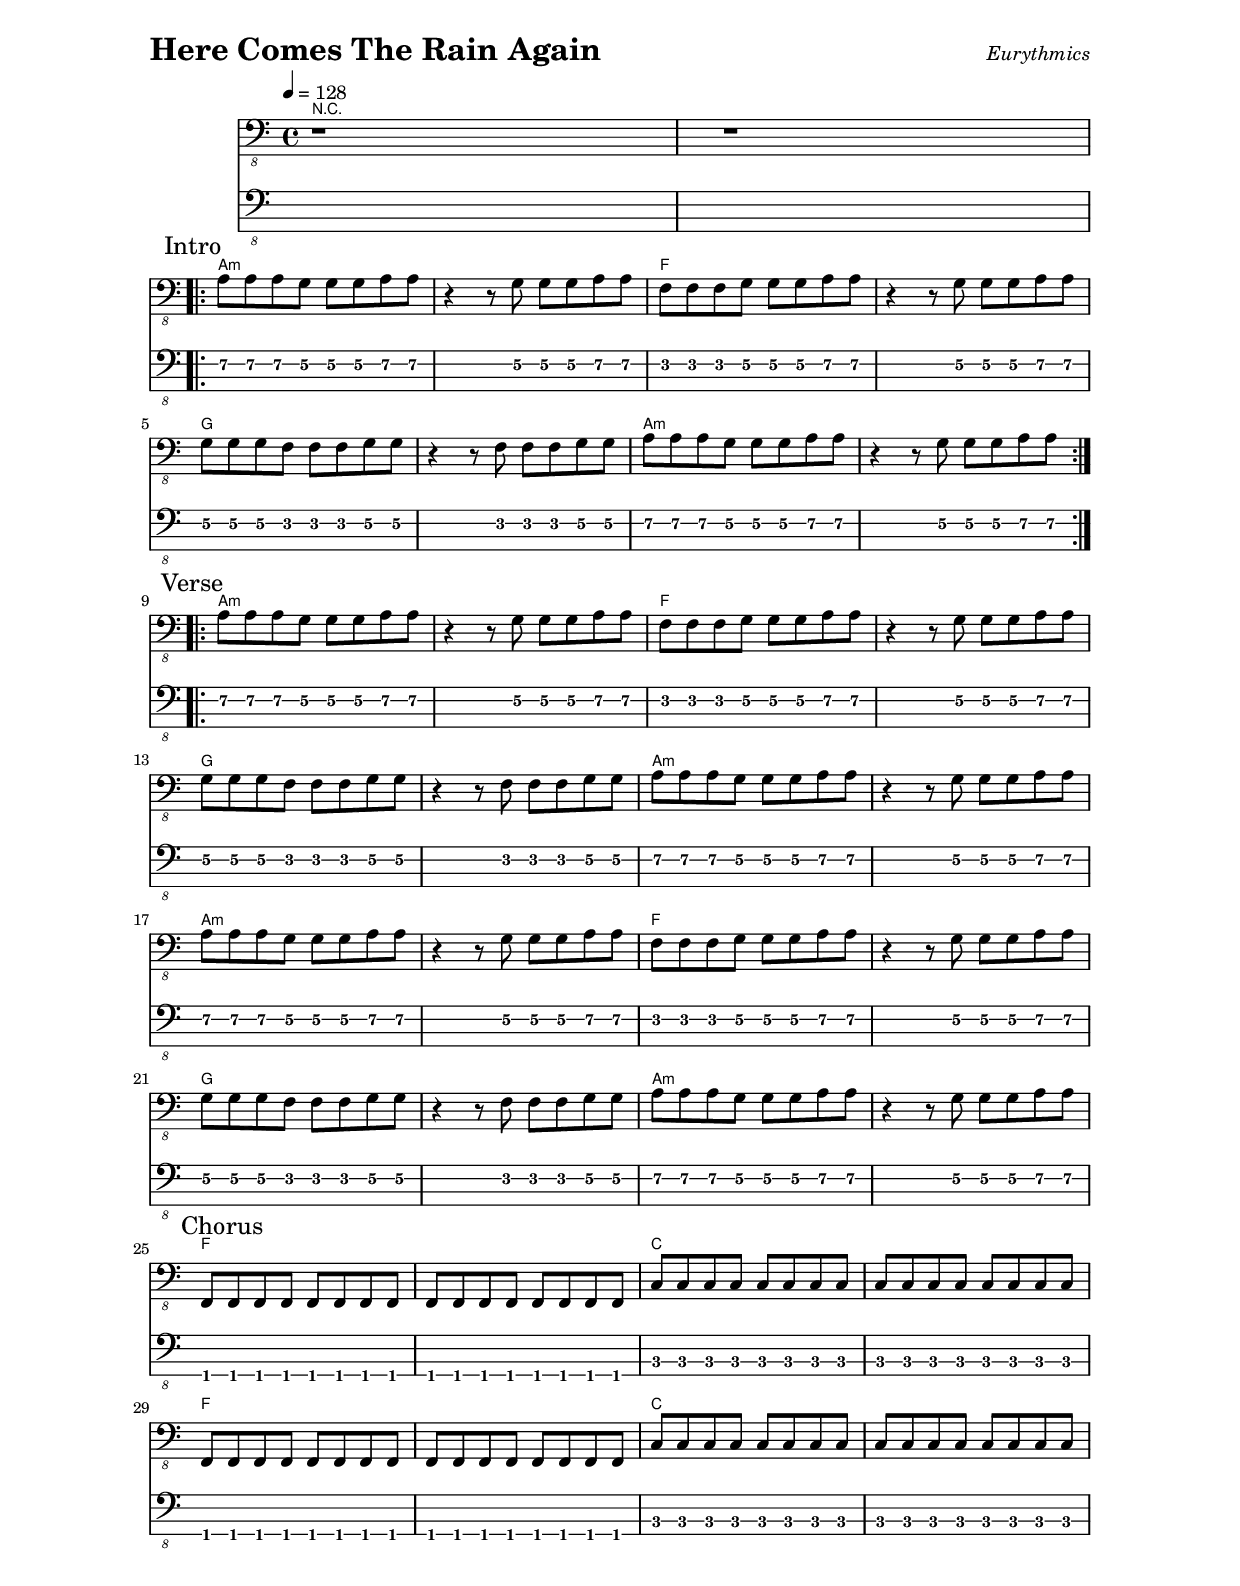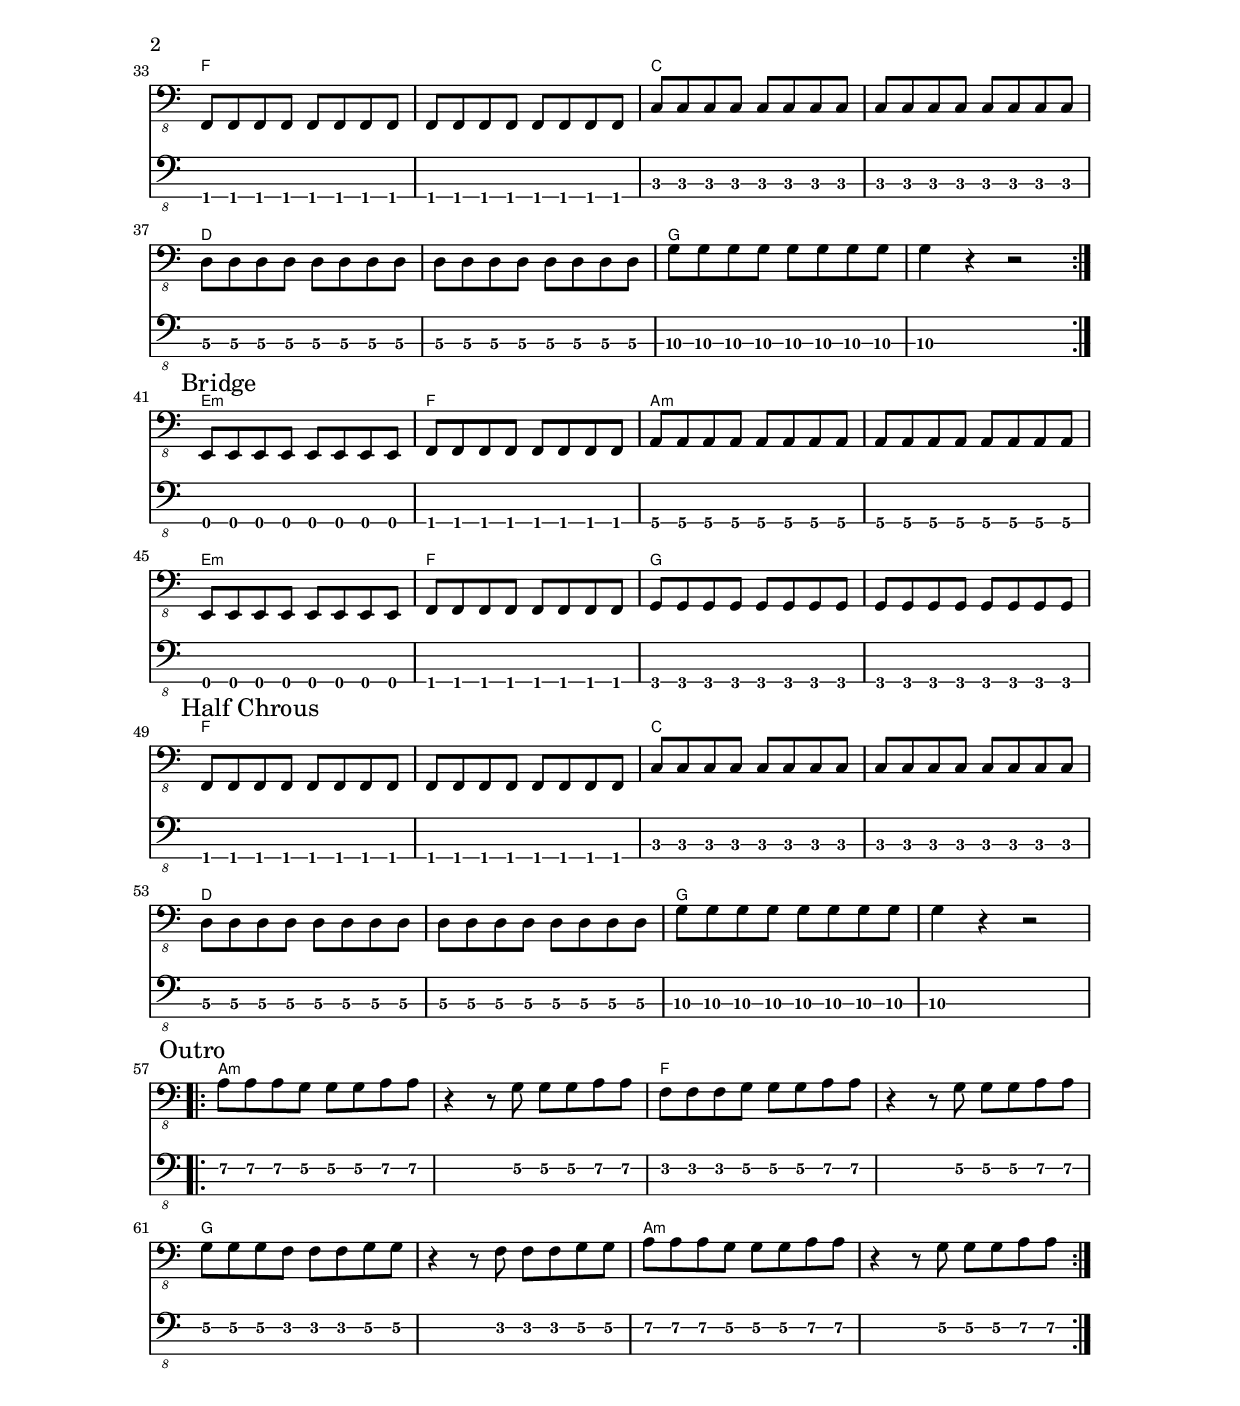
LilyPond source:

% LilyBin

\version "2.18.0"
\include "english.ly"
DSfine = {
  \once \override Score.RehearsalMark #'break-visibility = #'#(#t #t #f)
  \mark \markup { \small "D.S. al fine" }
}

DS = {
  \once \override Score.RehearsalMark #'break-visibility = #'#(#t #t #f)
  \mark \markup { \small "D.S." }
}

DCfine = {
  \once \override Score.RehearsalMark #'break-visibility = #'#(#t #t #f)
  \mark \markup { \small "D.C. al fine" }
}

DCcoda = {
  \once \override Score.RehearsalMark #'break-visibility = #'#(#t #t #f)
  \mark \markup { \small "D.C. al coda" }
}

DScoda = {
  \once \override Score.RehearsalMark #'break-visibility = #'#(#t #t #f)
  \mark \markup { \small "D.S. al coda" }
}

Fine = {
  \once \override Score.RehearsalMark #'break-visibility = #'#(#t #t #f)
  \mark \markup { \small \italic "fine" }
}

GotoCoda = {
  \once \override Score.RehearsalMark #'break-visibility = #'#(#t #t #f)
  \mark \markup { "To Coda" \musicglyph #"scripts.coda" }
}

Coda = {
  \once \override Score.RehearsalMark #'break-visibility = #'#(#f #t #t)
  \mark \markup { \musicglyph #"scripts.coda" "Coda" }
}

Segno = {
  \once \override Score.RehearsalMark #'break-visibility = #'#(#f #t #t)
  \mark \markup { \small \musicglyph #"scripts.segno" }
}
	


\header {
  piece = \markup { \fontsize #4 \bold "Here Comes The Rain Again" }
  opus = \markup { \italic "Eurythmics" }
}

\paper { 
  left-margin = 1 \in	
  right-margin = 1 \in
  top-margin = 0.75 \in
  bottom-margin = 0.75 \in
}

#(set-global-staff-size 17)
		
cbreak = { 
  \break
} 
sbreak = { \break }


global = {
  \time 4/4
  \tempo 4 = 128
  \override Glissando.style = #'zigzag
}

my_notes = \relative c, {
  \clef "bass_8"
  \key c \major

  r1 | r1 |
  \sbreak
  
  \set Score.currentBarNumber = #1
  
  \repeat volta 2 {
    \mark \markup { "Intro" }
    a'8\2 a\2 a\2 g\2 g\2 g\2 a\2 a\2 | r4 r8 g8\2 g\2 g\2 a\2 a\2 | f8\2 f\2 f\2 g\2 g\2 g\2 a\2 a\2 | r4 r8 g8\2 g\2 g\2 a\2 a\2 |
    \cbreak
    g8\2 g\2 g\2 f\2 f\2 f\2 g\2 g\2  | r4 r8 f8\2 f\2 f\2 g\2 g\2 | a8\2 a\2 a\2 g\2 g\2 g\2 a\2 a\2 | r4 r8 g8\2 g\2 g\2 a\2 a\2 |
  }
  \repeat volta 2 {
    \mark \markup { "Verse" }
    a8\2 a\2 a\2 g\2 g\2 g\2 a\2 a\2 | r4 r8 g8\2 g\2 g\2 a\2 a\2 | f8\2 f\2 f\2 g\2 g\2 g\2 a\2 a\2 | r4 r8 g8\2 g\2 g\2 a\2 a\2 |
    \cbreak
    g8\2 g\2 g\2 f\2 f\2 f\2 g\2 g\2  | r4 r8 f8\2 f\2 f\2 g\2 g\2 | a8\2 a\2 a\2 g\2 g\2 g\2 a\2 a\2 | r4 r8 g8\2 g\2 g\2 a\2 a\2 |

    a8\2 a\2 a\2 g\2 g\2 g\2 a\2 a\2 | r4 r8 g8\2 g\2 g\2 a\2 a\2 | f8\2 f\2 f\2 g\2 g\2 g\2 a\2 a\2 | r4 r8 g8\2 g\2 g\2 a\2 a\2 |
    \cbreak
    g8\2 g\2 g\2 f\2 f\2 f\2 g\2 g\2  | r4 r8 f8\2 f\2 f\2 g\2 g\2 | a8\2 a\2 a\2 g\2 g\2 g\2 a\2 a\2 | r4 r8 g8\2 g\2 g\2 a\2 a\2 |

    \sbreak
    \mark \markup { "Chorus" }
    f,8 f f f f f f f | f8 f f f f f f f | c'8 c c c c c c c | c8 c c c c c c c |
    \cbreak
    f,8 f f f f f f f | f8 f f f f f f f | c'8 c c c c c c c | c8 c c c c c c c |
    \cbreak
    f,8 f f f f f f f | f8 f f f f f f f | c'8 c c c c c c c | c8 c c c c c c c |
    \cbreak
    d8\3 d\3 d\3 d\3 d\3 d\3 d\3 d\3 | d8\3 d\3 d\3 d\3 d\3 d\3 d\3 d\3 | 
    g8\3 g\3 g\3 g\3 g\3 g\3 g\3 g\3 | g4\3 r4 r2 | 
  }
  
  \sbreak
  \mark \markup { "Bridge" }
  e,8 e e e e e e e | f8 f f f f f f f | a8\4 a\4 a\4 a\4 a\4 a\4 a\4 a\4 | a8\4 a\4 a\4 a\4 a\4 a\4 a\4 a\4 |
  e8 e e e e e e e | f8 f f f f f f f | g8 g g g g g g g | g8 g g g g g g g |
  
  \sbreak
  \mark \markup { "Half Chrous" }
  f8 f f f f f f f | f8 f f f f f f f | c'8 c c c c c c c | c8 c c c c c c c |
  \cbreak
  d8\3 d\3 d\3 d\3 d\3 d\3 d\3 d\3 | d8\3 d\3 d\3 d\3 d\3 d\3 d\3 d\3 | 
  g8\3 g\3 g\3 g\3 g\3 g\3 g\3 g\3 | g4\3 r4 r2 | 

  \sbreak
  \repeat volta 2 {
    \mark \markup { "Outro" }
    a8\2 a\2 a\2 g\2 g\2 g\2 a\2 a\2 | r4 r8 g8\2 g\2 g\2 a\2 a\2 | f8\2 f\2 f\2 g\2 g\2 g\2 a\2 a\2 | r4 r8 g8\2 g\2 g\2 a\2 a\2 |
    \cbreak
    g8\2 g\2 g\2 f\2 f\2 f\2 g\2 g\2  | r4 r8 f8\2 f\2 f\2 g\2 g\2 | a8\2 a\2 a\2 g\2 g\2 g\2 a\2 a\2 | r4 r8 g8\2 g\2 g\2 a\2 a\2 |
  }

}

my_chords = \chordmode {
  \set majorSevenSymbol = \markup { maj7 }

  r1 | s1 |
  \repeat volta 2 {
    a:min | a:min | f | f |
    g | g |
    a:min | a:min |
  }
  \repeat volta 2 {
    a:min | a:min | f | f |
    g | g |
    a:min | a:min |

    a:min | a:min | f | f |
    g | g |
    a:min | a:min |
    
    f | f | c | c |
    f | f | c | c |
    f | f | c | c |
    d | d | g | g 
  }
  e:min | f | a:min | a:min |
  e:min | f | g | g |
  f | f | c | c |
  d | d | g | g |
  \repeat volta 2 {
    a:min | a:min | f | f |
    g | g |
    a:min | a:min |
  }
  
}

ticktock = \drummode {
}


my_music = <<
  \new ChordNames {
    \set ChordNames.midiInstrument = "percussive organ"
    \set ChordNames.midiMaximumVolume = #0.4
    \set chordChanges = ##t
    \global
    \my_chords
  }
  \new Staff {
    \set Staff.midiInstrument = #"electric bass (finger)"
    \set Staff.midiMinimumVolume = #0.7
    \set Staff.midiMaximumVolume = #0.95
    \global
    \my_notes
  }
  \tag #'scoreOnly
  \new TabStaff
    \with { stringTunings = #bass-tuning } 
  { 
    %\set TabStaff.minimumFret = #3
    %\set TabStaff.restrainOpenStrings = ##t
    \global
    \my_notes
  }
  \tag #'midiOnly
  \new DrumStaff = TickTock <<
    \new DrumVoice = "ticktock" {
      \set DrumStaff.instrumentName = "TickTock"
      \set DrumStaff.midiMaximumVolume = #0.7
      \global
      \ticktock
    }
  >>
>>
  
\score {
  \removeWithTag #'midiOnly \my_music
  \layout {
    \context {
      \Score
        \override StringNumber #'stencil = ##f
        \override ChordName.font-size = -2
    }
  }
}

\score {
  \removeWithTag #'scoreOnly \unfoldRepeats \my_music
  \midi {}
}
